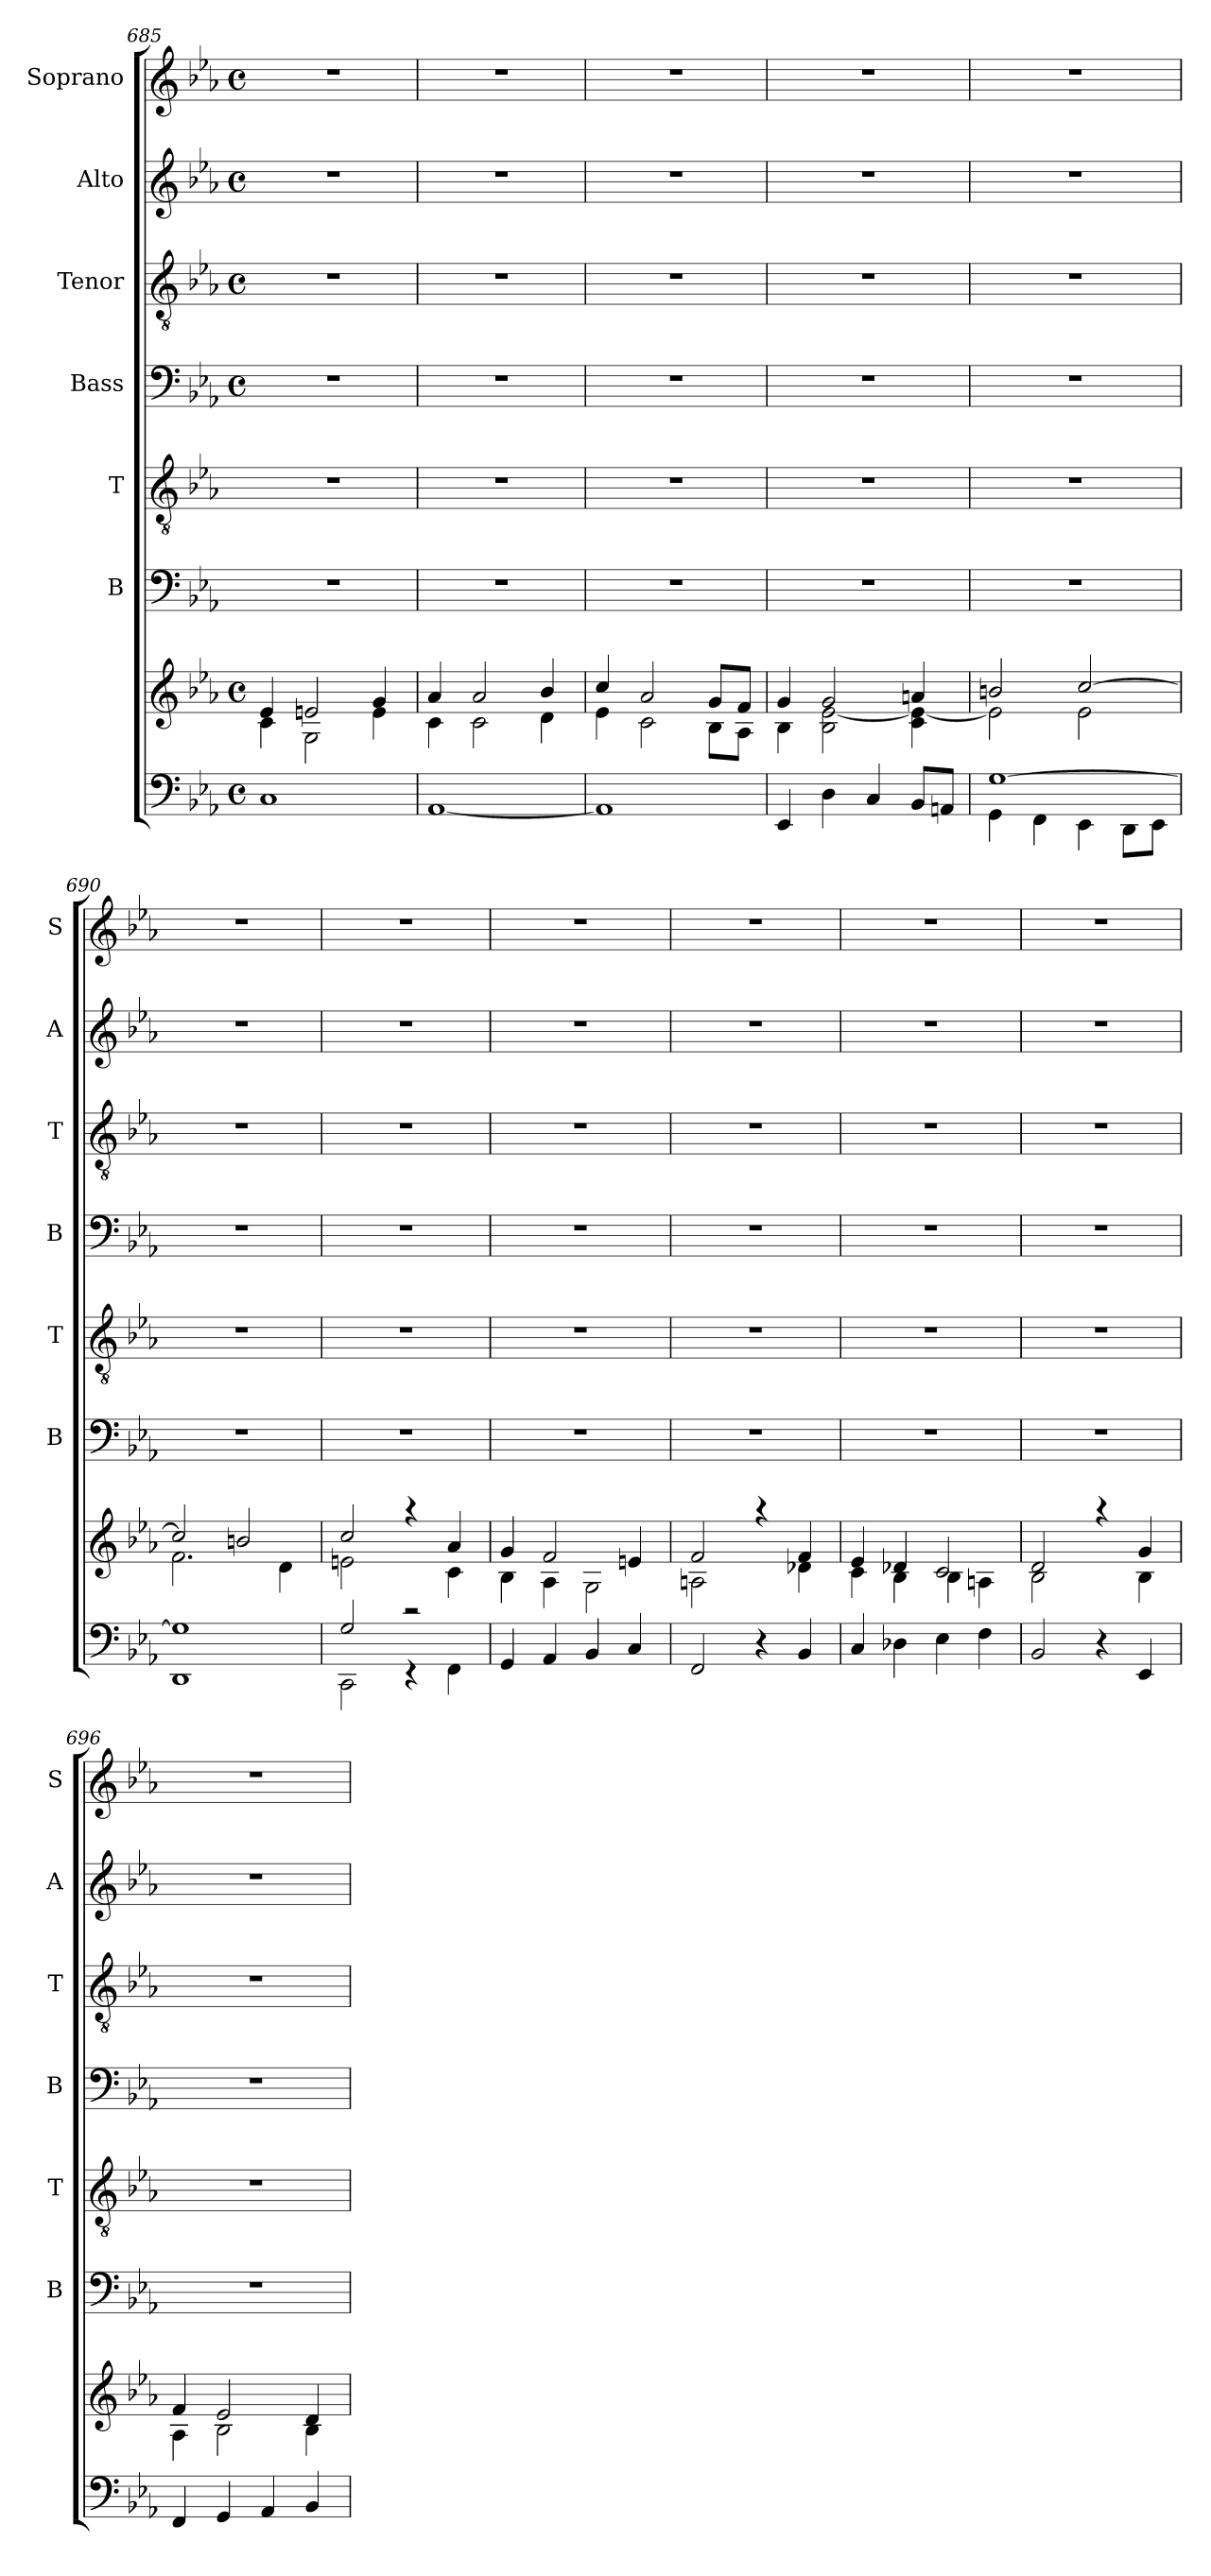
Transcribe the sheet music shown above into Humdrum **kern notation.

**kern	**kern	**kern	**kern	**kern	**kern	**kern	**kern
*part8	*part7	*part6	*part5	*part4	*part3	*part2	*part1
*staff8	*staff7	*staff6	*staff5	*staff4	*staff3	*staff2	*staff1
*	*	*I"B	*I"T	*I"Bass	*I"Tenor	*I"Alto	*I"Soprano
*	*	*I'B	*I'T	*I'B	*I'T	*I'A	*I'S
*clefF4	*clefG2	*clefF4	*clefGv2	*clefF4	*clefGv2	*clefG2	*clefG2
*k[b-e-a-]	*k[b-e-a-]	*k[b-e-a-]	*k[b-e-a-]	*k[b-e-a-]	*k[b-e-a-]	*k[b-e-a-]	*k[b-e-a-]
*E-:	*E-:	*E-:	*E-:	*E-:	*E-:	*E-:	*E-:
*M4/4	*M4/4	*	*	*M4/4	*M4/4	*M4/4	*M4/4
*met(c)	*met(c)	*	*	*met(c)	*met(c)	*met(c)	*met(c)
=685	=685	=685	=685	=685	=685	=685	=685
*	*^	*	*	*	*	*	*
1C	4e-/	4c\	1r	1r	1r	1r	1r	1r
.	2en/	2G\	.	.	.	.	.	.
.	4g/	4e\	.	.	.	.	.	.
=686	=686	=686	=686	=686	=686	=686	=686	=686
[<1AA-	4a-/	4c\	1r	1r	1r	1r	1r	1r
.	2a-/	2c\	.	.	.	.	.	.
.	4b-/	4d\	.	.	.	.	.	.
=687	=687	=687	=687	=687	=687	=687	=687	=687
1AA-]	4cc/	4e-\	1r	1r	1r	1r	1r	1r
.	2a-/	2c\	.	.	.	.	.	.
.	8g/L	8B-\L	.	.	.	.	.	.
.	8f/J	8A-\J	.	.	.	.	.	.
=688	=688	=688	=688	=688	=688	=688	=688	=688
4EE-/	4g/	4B-\	1r	1r	1r	1r	1r	1r
4D\	2g/	2B-\ [<2e-\	.	.	.	.	.	.
4C/	.	.	.	.	.	.	.	.
8BB-/L	4an/	4c\ 4e-\_	.	.	.	.	.	.
8AAn/J	.	.	.	.	.	.	.	.
=689	=689	=689	=689	=689	=689	=689	=689	=689
*^	*	*	*	*	*	*	*	*
[<1G	4GG\	2bn/	2e-\]	1r	1r	1r	1r	1r	1r
.	4FF\	.	.	.	.	.	.	.	.
.	4EE-\	[<2cc/	2e-\	.	.	.	.	.	.
.	8DD\L	.	.	.	.	.	.	.	.
.	8EE-\J	.	.	.	.	.	.	.	.
*v	*v	*	*	*	*	*	*	*	*
!!LO:LB:g=z
=690	=690	=690	=690	=690	=690	=690	=690	=690
1DD 1G]	2cc/]	2.f\	1r	1r	1r	1r	1r	1r
.	2bn/	.	.	.	.	.	.	.
.	.	4d\	.	.	.	.	.	.
=691	=691	=691	=691	=691	=691	=691	=691	=691
*^	*	*	*	*	*	*	*	*
2G/	2CC\	2cc/	2en\	1r	1r	1r	1r	1r	1r
2rc	4rEE	4raa	4ryy	.	.	.	.	.	.
.	4FF\	4a-/	4c\	.	.	.	.	.	.
*v	*v	*	*	*	*	*	*	*	*
=692	=692	=692	=692	=692	=692	=692	=692	=692
4GG/	4g/	4B-\	1r	1r	1r	1r	1r	1r
4AA-/	2f/	4A-\	.	.	.	.	.	.
4BB-/	.	2G\	.	.	.	.	.	.
4C/	4en/	.	.	.	.	.	.	.
=693	=693	=693	=693	=693	=693	=693	=693	=693
2FF/	2f/	2An\	1r	1r	1r	1r	1r	1r
4r	4raa	4ryy	.	.	.	.	.	.
4BB-/	4f/	4d-X\	.	.	.	.	.	.
=694	=694	=694	=694	=694	=694	=694	=694	=694
4C/	4e-/	4c\	1r	1r	1r	1r	1r	1r
4D-X\	4d-X/	4B-\	.	.	.	.	.	.
4E-\	2c/	4B-\	.	.	.	.	.	.
4F\	.	4An\	.	.	.	.	.	.
=695	=695	=695	=695	=695	=695	=695	=695	=695
2BB-/	2d/	2B-\	1r	1r	1r	1r	1r	1r
4r	4raa	4ryy	.	.	.	.	.	.
4EE-/	4g/	4B-\	.	.	.	.	.	.
!!LO:LB:g=z
=696	=696	=696	=696	=696	=696	=696	=696	=696
4FF/	4f/	4A-\	1r	1r	1r	1r	1r	1r
4GG/	2e-/	2B-\	.	.	.	.	.	.
4AA-/	.	.	.	.	.	.	.	.
4BB-/	4d/	4B-\	.	.	.	.	.	.
*	*v	*v	*	*	*	*	*	*
=	=	=	=	=	=	=	=
*-	*-	*-	*-	*-	*-	*-	*-
